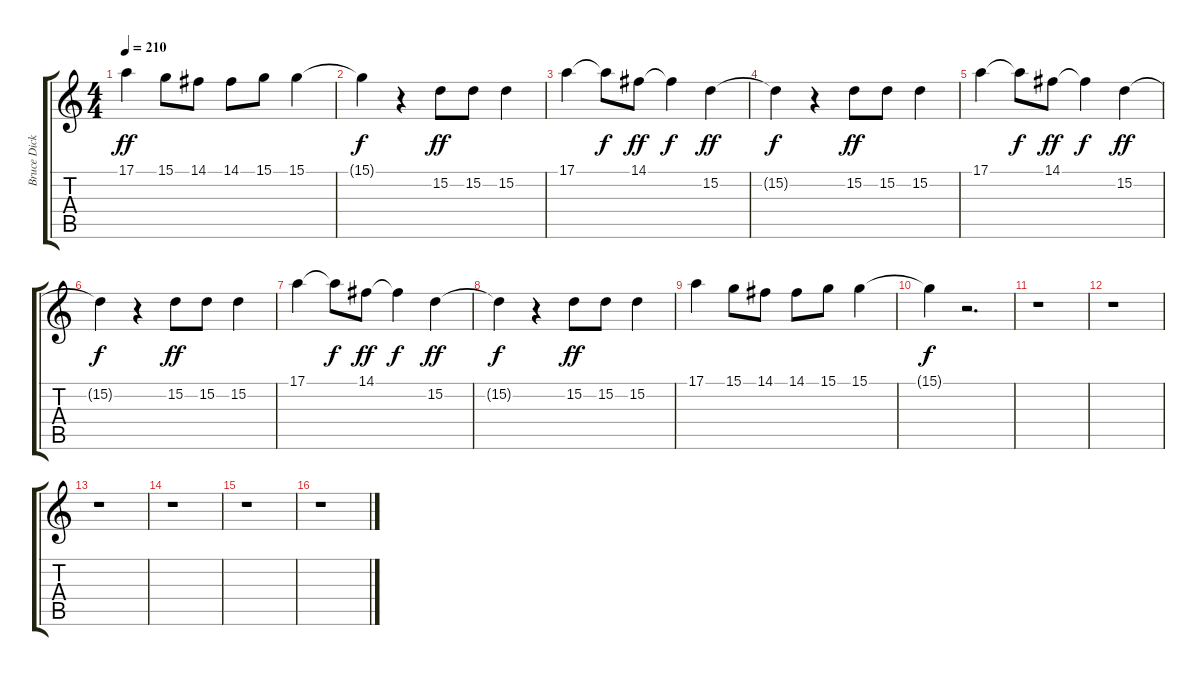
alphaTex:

\track ("Bruce Dickinson" "Bruce Dick") {instrument choiraahs}
\staff {score tabs}
\tuning (E4 B3 G3 D3 A2 E2) {hide}
\ts (4 4)
\tempo 210
\clef g2
\ks c
17.1.4{dy ff} 15.1.8 14.1.8 14.1.8 15.1.8 15.1.4 |
15.1{t}.4{dy f} r.4 15.2.8{dy ff} 15.2.8 15.2.4 |
17.1.4 17.1{t}.8{dy f} 14.1.8{dy ff} 14.1{t}.4{dy f} 15.2.4{dy ff} |
15.2{t}.4{dy f} r.4 15.2.8{dy ff} 15.2.8 15.2.4 |
17.1.4 17.1{t}.8{dy f} 14.1.8{dy ff} 14.1{t}.4{dy f} 15.2.4{dy ff} |
15.2{t}.4{dy f} r.4 15.2.8{dy ff} 15.2.8 15.2.4 |
17.1.4 17.1{t}.8{dy f} 14.1.8{dy ff} 14.1{t}.4{dy f} 15.2.4{dy ff} |
15.2{t}.4{dy f} r.4 15.2.8{dy ff} 15.2.8 15.2.4 |
17.1.4 15.1.8 14.1.8 14.1.8 15.1.8 15.1.4 |
15.1{t}.4{dy f} r.2{d} |
r.1 |
r.1 |
r.1 |
r.1 |
r.1 |
r.1
